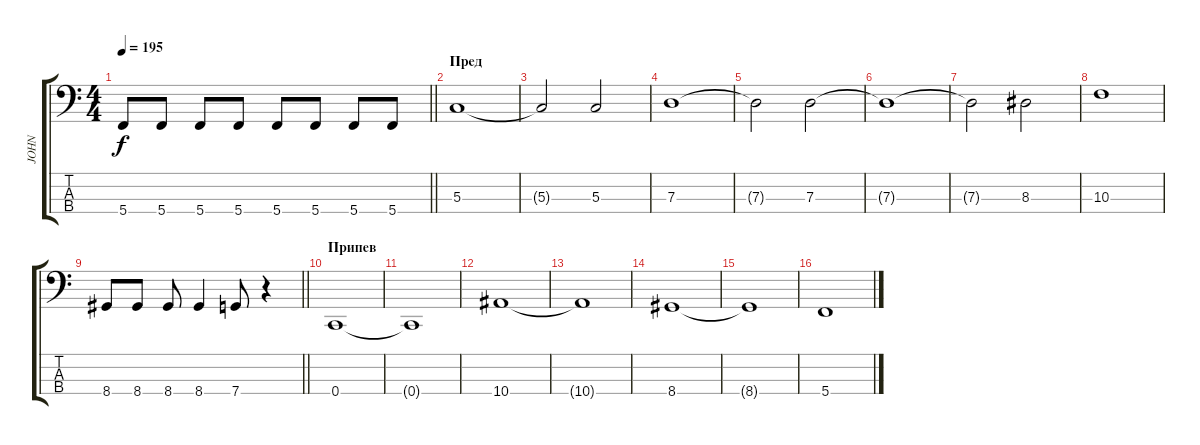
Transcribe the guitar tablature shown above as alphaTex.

\track ("JOHN" "JOHN") {instrument electricbasspick}
\staff {score tabs}
\tuning (F2 C2 G1 C1) {hide}
\ts (4 4)
\tempo 195
\clef f4
\barLineRight lightlight
\ks c
5.4.8{dy f} 5.4.8 5.4.8 5.4.8 5.4.8 5.4.8 5.4.8 5.4.8 |
\section ("" "Пред")
5.3.1 |
5.3{t}.2 5.3.2 |
7.3.1 |
7.3{t}.2 7.3.2 |
7.3{t}.1 |
7.3{t}.2 8.3.2 |
10.3.1 |
\barLineRight lightlight
8.4.8 8.4.8 8.4.8 8.4.4 7.4.8 r.4 |
\section ("" "Припев")
0.4.1 |
0.4{t}.1 |
10.4.1 |
10.4{t}.1 |
8.4.1 |
8.4{t}.1 |
5.4.1
